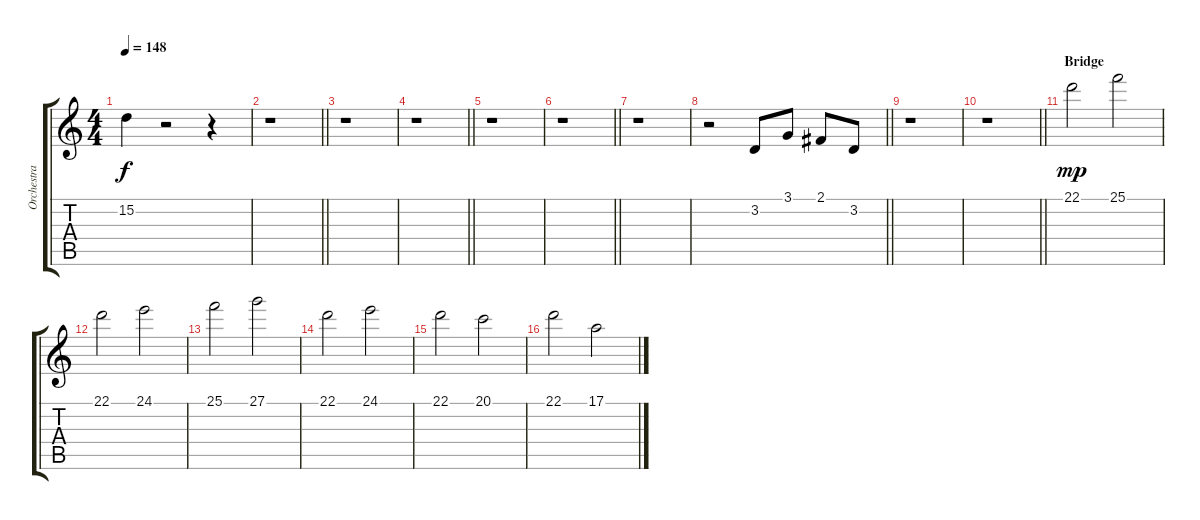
\track ("Orchestra I" "Orchestra ") {instrument stringensemble1}
\staff {score tabs}
\tuning (E4 B3 G3 D3 A2 E2) {hide}
\ts (4 4)
\tempo 148
\clef g2
\ks c
15.2.4{dy f} r.2 r.4 |
\barLineRight lightlight
r.1 |
r.1 |
\barLineRight lightlight
r.1 |
r.1 |
\barLineRight lightlight
r.1 |
r.1 |
\barLineRight lightlight
r.2 3.2.8 3.1.8 2.1.8 3.2.8 |
r.1 |
\barLineRight lightlight
r.1 |
\section ("" "Bridge")
22.1.2{dy mp} 25.1.2 |
22.1.2 24.1.2 |
25.1.2 27.1.2 |
22.1.2 24.1.2 |
22.1.2 20.1.2 |
22.1.2 17.1.2
